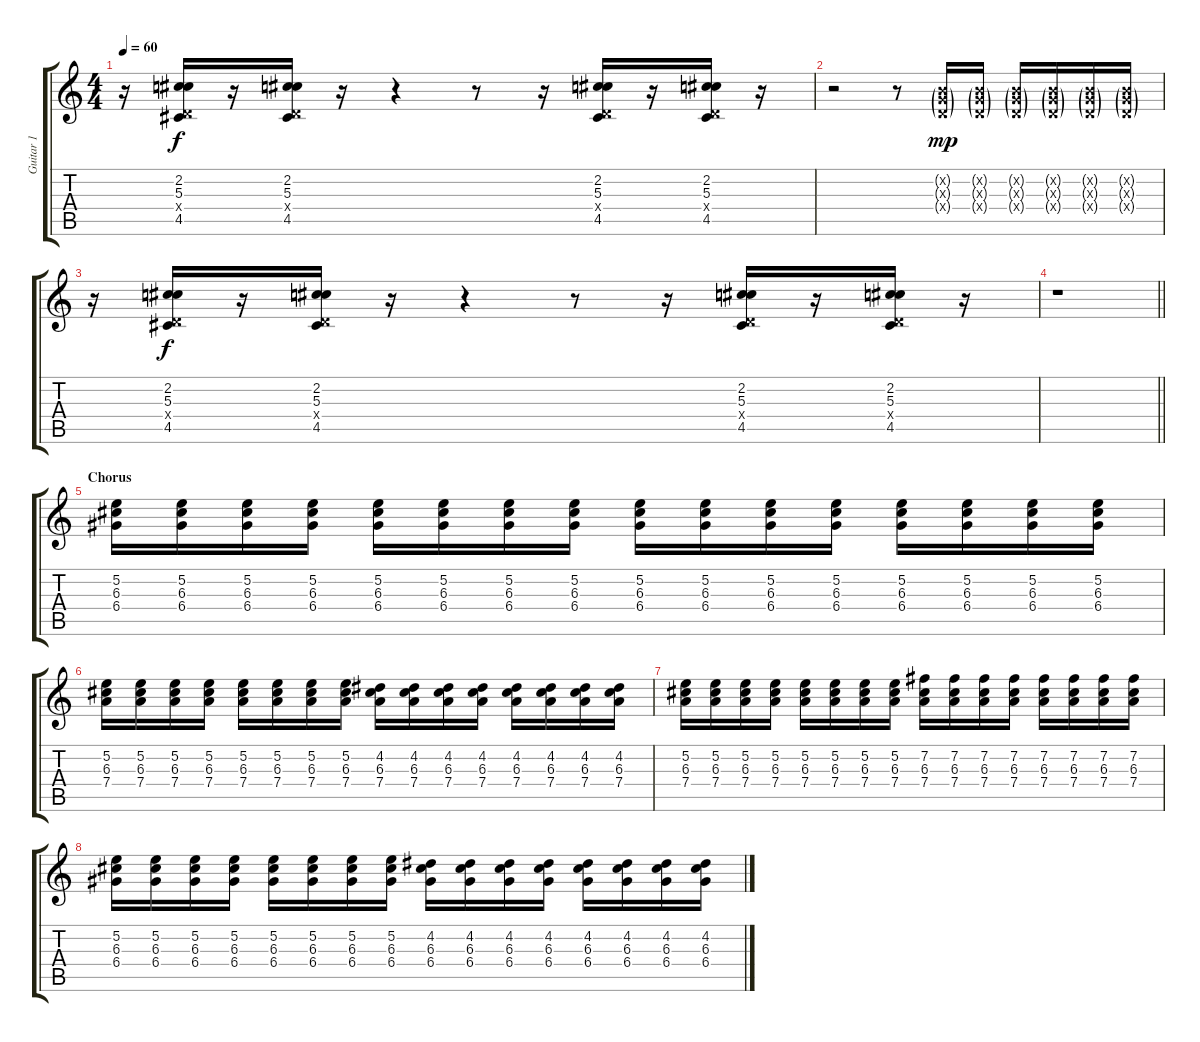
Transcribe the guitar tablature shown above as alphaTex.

\track ("Guitar 1" "Guitar 1") {instrument overdrivenguitar}
\staff {score tabs}
\tuning (E4 B3 G3 D3 A2 E2) {hide}
\ts (4 4)
\tempo 60
\clef g2
\ks c
r.16{dy f} (2.2 5.3 0.4{x} 4.5).16 r.16 (2.2 5.3 0.4{x} 4.5).16 r.16 r.4 r.8 r.16 (2.2 5.3 0.4{x} 4.5).16 r.16 (2.2 5.3 0.4{x} 4.5).16 r.16 |
r.2 r.8 (0.2{g x} 0.3{g x} 0.4{g x}).16{dy mp} (0.2{g x} 0.3{g x} 0.4{g x}).16 (0.2{g x} 0.3{g x} 0.4{g x}).16 (0.2{g x} 0.3{g x} 0.4{g x}).16 (0.2{g x} 0.3{g x} 0.4{g x}).16 (0.2{g x} 0.3{g x} 0.4{g x}).16 |
r.16 (2.2 5.3 0.4{x} 4.5).16{dy f} r.16 (2.2 5.3 0.4{x} 4.5).16 r.16 r.4 r.8 r.16 (2.2 5.3 0.4{x} 4.5).16 r.16 (2.2 5.3 0.4{x} 4.5).16 r.16 |
\barLineRight lightlight
r.1 |
\section ("" "Chorus")
(5.2 6.3 6.4).16 (5.2 6.3 6.4).16 (5.2 6.3 6.4).16 (5.2 6.3 6.4).16 (5.2 6.3 6.4).16 (5.2 6.3 6.4).16 (5.2 6.3 6.4).16 (5.2 6.3 6.4).16 (5.2 6.3 6.4).16 (5.2 6.3 6.4).16 (5.2 6.3 6.4).16 (5.2 6.3 6.4).16 (5.2 6.3 6.4).16 (5.2 6.3 6.4).16 (5.2 6.3 6.4).16 (5.2 6.3 6.4).16 |
(5.2 6.3 7.4).16 (5.2 6.3 7.4).16 (5.2 6.3 7.4).16 (5.2 6.3 7.4).16 (5.2 6.3 7.4).16 (5.2 6.3 7.4).16 (5.2 6.3 7.4).16 (5.2 6.3 7.4).16 (4.2 6.3 7.4).16 (4.2 6.3 7.4).16 (4.2 6.3 7.4).16 (4.2 6.3 7.4).16 (4.2 6.3 7.4).16 (4.2 6.3 7.4).16 (4.2 6.3 7.4).16 (4.2 6.3 7.4).16 |
(5.2 6.3 7.4).16 (5.2 6.3 7.4).16 (5.2 6.3 7.4).16 (5.2 6.3 7.4).16 (5.2 6.3 7.4).16 (5.2 6.3 7.4).16 (5.2 6.3 7.4).16 (5.2 6.3 7.4).16 (7.2 6.3 7.4).16 (7.2 6.3 7.4).16 (7.2 6.3 7.4).16 (7.2 6.3 7.4).16 (7.2 6.3 7.4).16 (7.2 6.3 7.4).16 (7.2 6.3 7.4).16 (7.2 6.3 7.4).16 |
(5.2 6.3 6.4).16 (5.2 6.3 6.4).16 (5.2 6.3 6.4).16 (5.2 6.3 6.4).16 (5.2 6.3 6.4).16 (5.2 6.3 6.4).16 (5.2 6.3 6.4).16 (5.2 6.3 6.4).16 (4.2 6.3 6.4).16 (4.2 6.3 6.4).16 (4.2 6.3 6.4).16 (4.2 6.3 6.4).16 (4.2 6.3 6.4).16 (4.2 6.3 6.4).16 (4.2 6.3 6.4).16 (4.2 6.3 6.4).16
